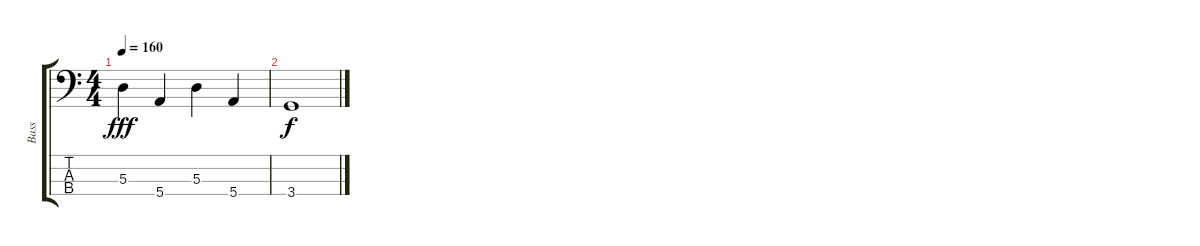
\track ("Bass" "Bass") {instrument electricbassfinger}
\staff {score tabs}
\tuning (G2 D2 A1 E1) {hide}
\ts (4 4)
\tempo 160
\clef f4
\ks c
5.3.4{dy fff} 5.4.4 5.3.4 5.4.4 |
3.4.1{dy f}
